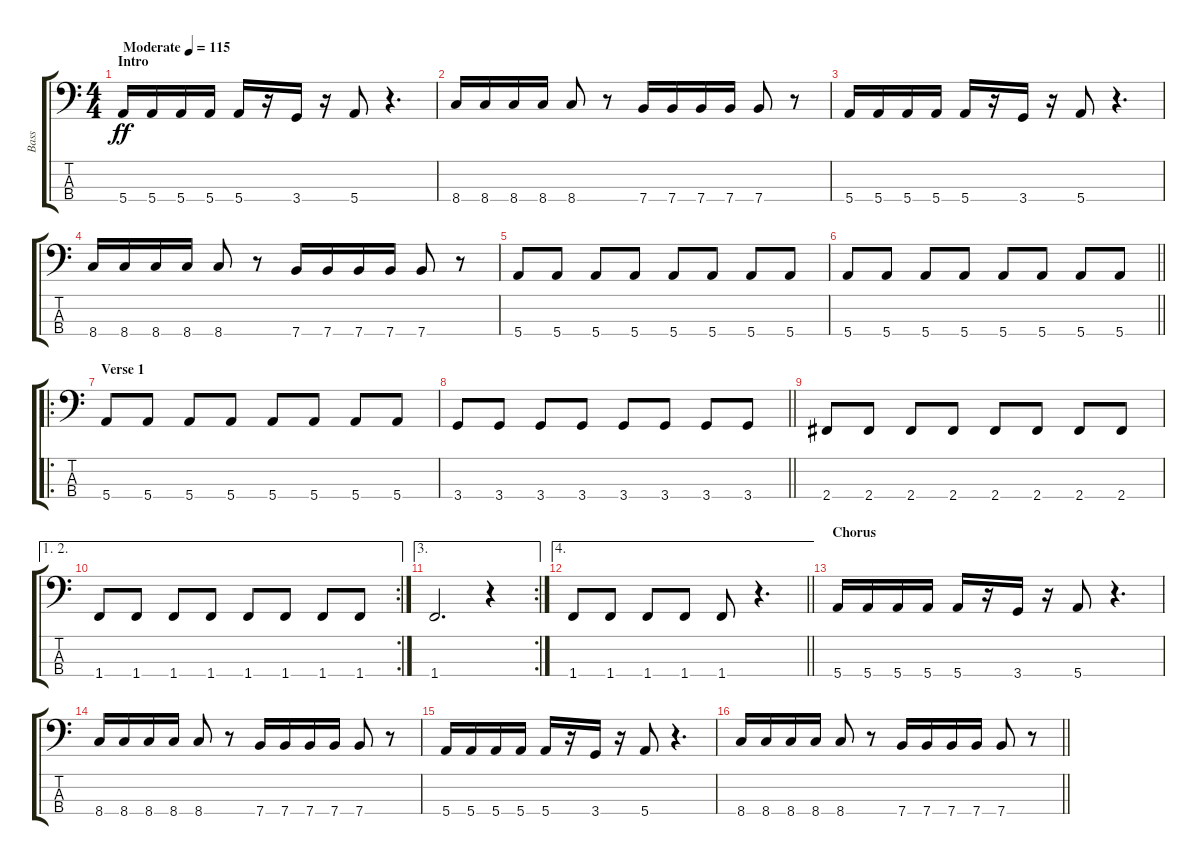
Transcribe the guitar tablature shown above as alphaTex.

\track ("Bass" "Bass") {instrument electricbassfinger}
\staff {score tabs}
\tuning (G2 D2 A1 E1) {hide}
\ts (4 4)
\section ("" "Intro")
\tempo (115 "Moderate")
\clef f4
\ks c
5.4.16{dy ff instrument electricbassfinger} 5.4.16 5.4.16 5.4.16 5.4.16 r.16 3.4.16 r.16 5.4.8 r.4{d} |
8.4.16 8.4.16 8.4.16 8.4.16 8.4.8 r.8 7.4.16 7.4.16 7.4.16 7.4.16 7.4.8 r.8 |
5.4.16 5.4.16 5.4.16 5.4.16 5.4.16 r.16 3.4.16 r.16 5.4.8 r.4{d} |
8.4.16 8.4.16 8.4.16 8.4.16 8.4.8 r.8 7.4.16 7.4.16 7.4.16 7.4.16 7.4.8 r.8 |
5.4.8 5.4.8 5.4.8 5.4.8 5.4.8 5.4.8 5.4.8 5.4.8 |
\barLineRight lightlight
5.4.8 5.4.8 5.4.8 5.4.8 5.4.8 5.4.8 5.4.8 5.4.8 |
\ro
\section ("" "Verse 1")
5.4.8 5.4.8 5.4.8 5.4.8 5.4.8 5.4.8 5.4.8 5.4.8 |
\barLineRight lightlight
3.4.8 3.4.8 3.4.8 3.4.8 3.4.8 3.4.8 3.4.8 3.4.8 |
2.4.8 2.4.8 2.4.8 2.4.8 2.4.8 2.4.8 2.4.8 2.4.8 |
\ae (1 2)
\rc 2
1.4.8 1.4.8 1.4.8 1.4.8 1.4.8 1.4.8 1.4.8 1.4.8 |
\ae 3
\rc 2
1.4.2{d} r.4 |
\ae 4
\barLineRight lightlight
1.4.8 1.4.8 1.4.8 1.4.8 1.4.8 r.4{d} |
\section ("" "Chorus")
5.4.16 5.4.16 5.4.16 5.4.16 5.4.16 r.16 3.4.16 r.16 5.4.8 r.4{d} |
8.4.16 8.4.16 8.4.16 8.4.16 8.4.8 r.8 7.4.16 7.4.16 7.4.16 7.4.16 7.4.8 r.8 |
5.4.16 5.4.16 5.4.16 5.4.16 5.4.16 r.16 3.4.16 r.16 5.4.8 r.4{d} |
\barLineRight lightlight
8.4.16 8.4.16 8.4.16 8.4.16 8.4.8 r.8 7.4.16 7.4.16 7.4.16 7.4.16 7.4.8 r.8
